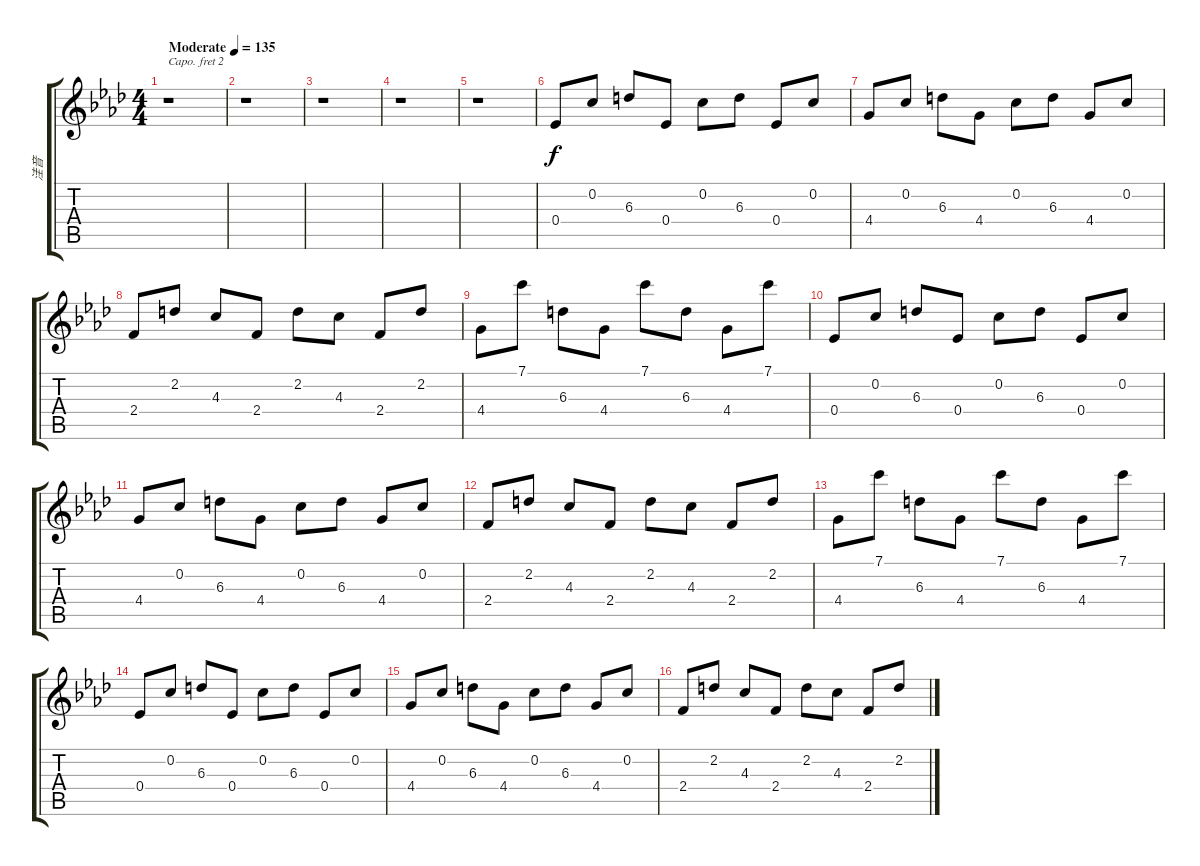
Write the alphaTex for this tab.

\track ("洼音" "洼音") {instrument electricguitarclean}
\staff {score tabs}
\capo 2
\tuning (Eb4 Bb3 Gb3 Db3 Ab2 Eb2) {hide}
\ts (4 4)
\tempo (135 "Moderate")
\clef g2
\ks ab
r.1{dy f instrument electricguitarclean} |
r.1 |
r.1 |
r.1 |
r.1 |
0.4.8 0.2.8 6.3.8 0.4.8 0.2.8 6.3.8 0.4.8 0.2.8 |
4.4.8 0.2.8 6.3.8 4.4.8 0.2.8 6.3.8 4.4.8 0.2.8 |
2.4.8 2.2.8 4.3.8 2.4.8 2.2.8 4.3.8 2.4.8 2.2.8 |
4.4.8 7.1.8 6.3.8 4.4.8 7.1.8 6.3.8 4.4.8 7.1.8 |
0.4.8 0.2.8 6.3.8 0.4.8 0.2.8 6.3.8 0.4.8 0.2.8 |
4.4.8 0.2.8 6.3.8 4.4.8 0.2.8 6.3.8 4.4.8 0.2.8 |
2.4.8 2.2.8 4.3.8 2.4.8 2.2.8 4.3.8 2.4.8 2.2.8 |
4.4.8 7.1.8 6.3.8 4.4.8 7.1.8 6.3.8 4.4.8 7.1.8 |
0.4.8 0.2.8 6.3.8 0.4.8 0.2.8 6.3.8 0.4.8 0.2.8 |
4.4.8 0.2.8 6.3.8 4.4.8 0.2.8 6.3.8 4.4.8 0.2.8 |
2.4.8 2.2.8 4.3.8 2.4.8 2.2.8 4.3.8 2.4.8 2.2.8
